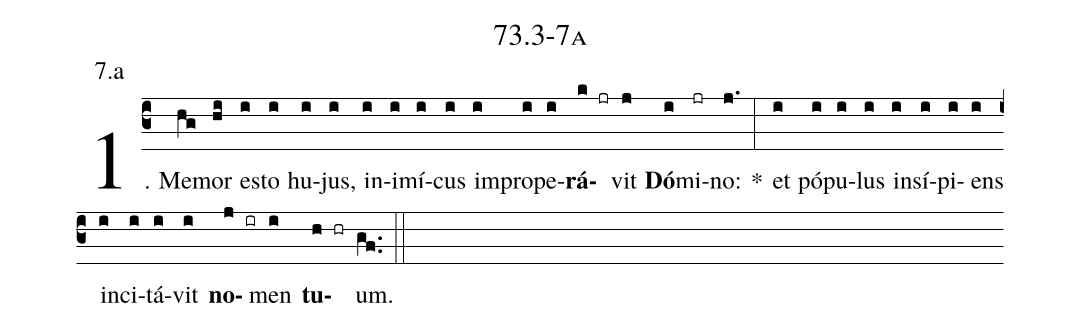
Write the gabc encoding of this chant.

name: 73.3-7a;
annotation: 7.a;
%%
(c3)1. Me(hg)mor(hi) es(i)to(i) hu(i)jus,(i) in(i)i(i)mí(i)cus(i) im(i)pro(i)pe(i)<b>rá</b>(k jr)vit(j) <b>Dó</b>(i)mi(jr)no:(j.) *(:) et(i) pó(i)pu(i)lus(i) in(i)sí(i)pi(i)ens(i) in(i)ci(i)tá(i)vit(i) <b>no</b>(j ir)men(i) <b>tu</b>(h hr)um.(gf..) (::)


%E(i) u(i) o(j) u(i) a(h) e.(gf..) (::)
